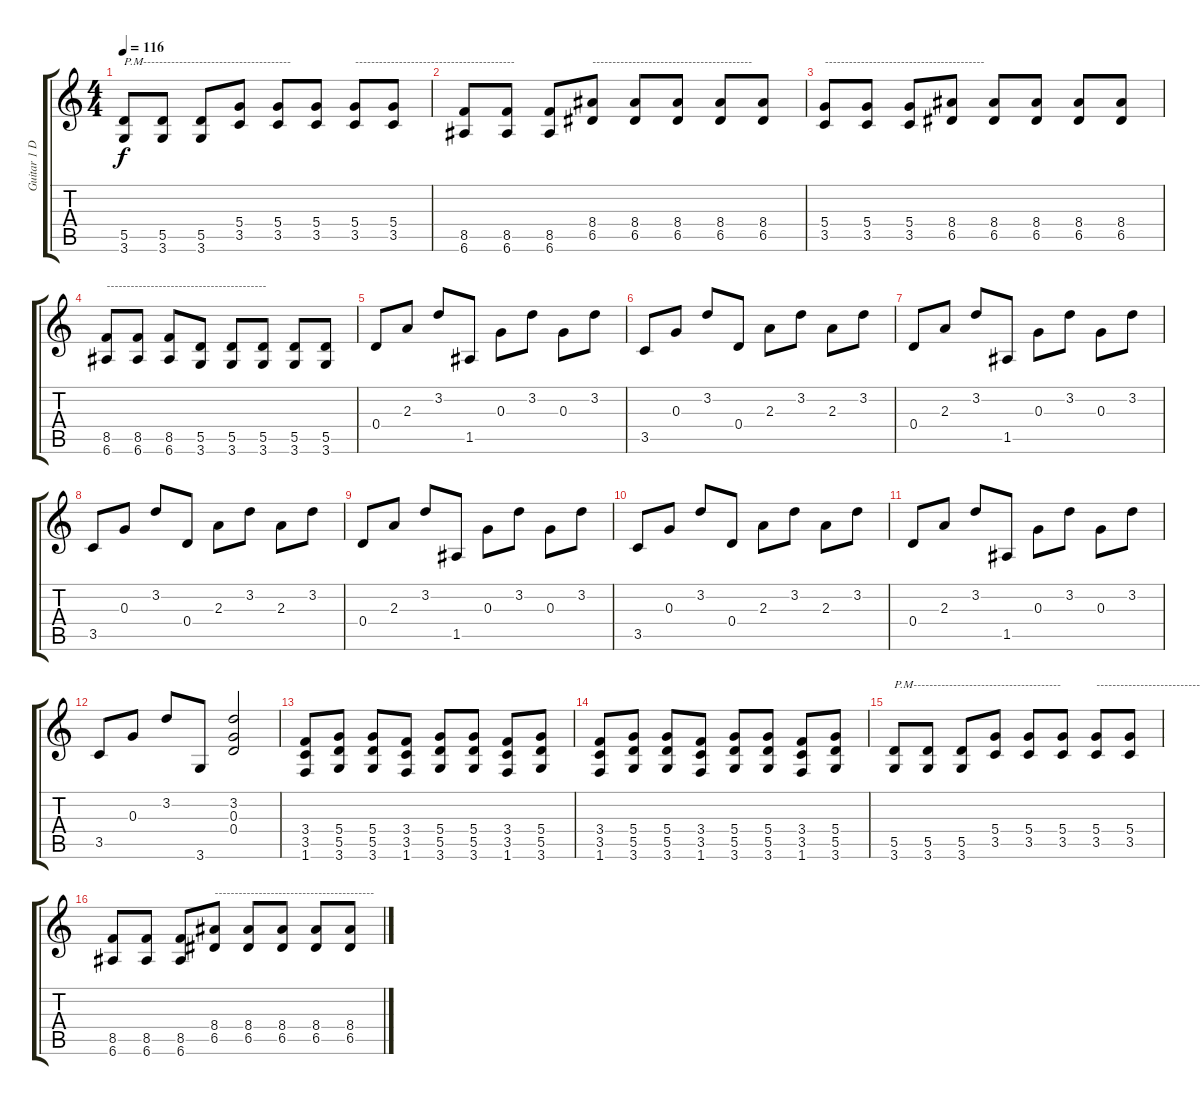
\track ("Guitar 1 Dist+Solo" "Guitar 1 D") {instrument distortionguitar}
\staff {score tabs}
\tuning (E4 B3 G3 D3 A2 E2) {hide}
\ts (4 4)
\tempo 116
\clef g2
\ks c
(5.5 3.6).8{txt "P.M-------------------------------------" dy f} (5.5 3.6).8 (5.5 3.6).8 (5.4 3.5).8 (5.4 3.5).8 (5.4 3.5).8 (5.4 3.5).8{txt "----------------------------------------"} (5.4 3.5).8 |
(8.5 6.6).8 (8.5 6.6).8 (8.5 6.6).8 (8.4 6.5).8{txt "----------------------------------------"} (8.4 6.5).8 (8.4 6.5).8 (8.4 6.5).8 (8.4 6.5).8 |
(5.4 3.5).8{txt "----------------------------------------"} (5.4 3.5).8 (5.4 3.5).8 (8.4 6.5).8 (8.4 6.5).8 (8.4 6.5).8 (8.4 6.5).8 (8.4 6.5).8 |
(8.5 6.6).8{txt "----------------------------------------"} (8.5 6.6).8 (8.5 6.6).8 (5.5 3.6).8 (5.5 3.6).8 (5.5 3.6).8 (5.5 3.6).8 (5.5 3.6).8 |
0.4.8 2.3.8 3.2.8 1.5.8 0.3.8 3.2.8 0.3.8 3.2.8 |
3.5.8 0.3.8 3.2.8 0.4.8 2.3.8 3.2.8 2.3.8 3.2.8 |
0.4.8 2.3.8 3.2.8 1.5.8 0.3.8 3.2.8 0.3.8 3.2.8 |
3.5.8 0.3.8 3.2.8 0.4.8 2.3.8 3.2.8 2.3.8 3.2.8 |
0.4.8 2.3.8 3.2.8 1.5.8 0.3.8 3.2.8 0.3.8 3.2.8 |
3.5.8 0.3.8 3.2.8 0.4.8 2.3.8 3.2.8 2.3.8 3.2.8 |
0.4.8 2.3.8 3.2.8 1.5.8 0.3.8 3.2.8 0.3.8 3.2.8 |
3.5.8 0.3.8 3.2.8 3.6.8 (3.2 0.3 0.4).2 |
(3.4 3.5 1.6).8 (5.4 5.5 3.6).8 (5.4 5.5 3.6).8 (3.4 3.5 1.6).8 (5.4 5.5 3.6).8 (5.4 5.5 3.6).8 (3.4 3.5 1.6).8 (5.4 5.5 3.6).8 |
(3.4 3.5 1.6).8 (5.4 5.5 3.6).8 (5.4 5.5 3.6).8 (3.4 3.5 1.6).8 (5.4 5.5 3.6).8 (5.4 5.5 3.6).8 (3.4 3.5 1.6).8 (5.4 5.5 3.6).8 |
(5.5 3.6).8{txt "P.M-------------------------------------"} (5.5 3.6).8 (5.5 3.6).8 (5.4 3.5).8 (5.4 3.5).8 (5.4 3.5).8 (5.4 3.5).8{txt "----------------------------------------"} (5.4 3.5).8 |
(8.5 6.6).8 (8.5 6.6).8 (8.5 6.6).8 (8.4 6.5).8{txt "----------------------------------------"} (8.4 6.5).8 (8.4 6.5).8 (8.4 6.5).8 (8.4 6.5).8
